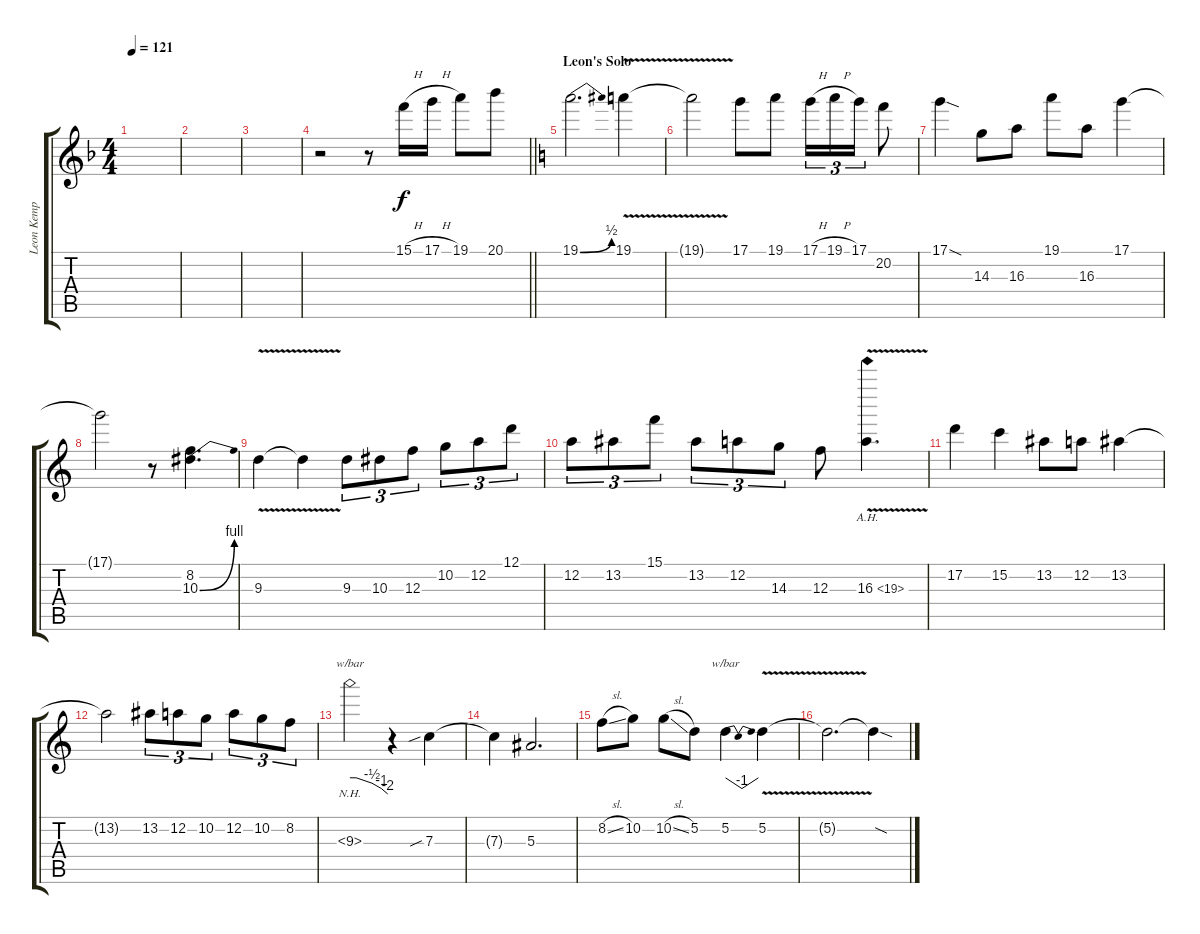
\track ("Leon Kemp Solo" "Leon Kemp ") {instrument distortionguitar}
\staff {score tabs}
\tuning (D4 A3 F3 C3 G2 D2) {hide}
\ts (4 4)
\tempo 121
\clef g2
\ks f
|
|
|
\barLineRight lightlight
r.2 r.8 15.1{h}.16 17.1{h}.16 19.1.8 20.1.8 |
\section ("" "Leon's Solo")
\ks c
19.1{be (bend 0 0 60 2)}.2{d} 19.1{v}.4 |
19.1{t}.2 17.1.8 19.1.8 17.1{h}.16{tu (3 2)} 19.1{h}.16{tu (3 2)} 17.1.16{tu (3 2)} 20.2.8 |
17.1{sod}.4 14.3.8 16.3.8 19.1.8 16.3.8 17.1.4 |
17.1{t}.2 r.8 (8.2 10.3{be (bend 0 0 60 4)}).4{d} |
9.3{v}.4 9.3{t}.4 9.3.8{tu (3 2)} 10.3.8{tu (3 2)} 12.3.8{tu (3 2)} 10.2.8{tu (3 2)} 12.2.8{tu (3 2)} 12.1.8{tu (3 2)} |
12.2.8{tu (3 2)} 13.2.8{tu (3 2)} 15.1.8{tu (3 2)} 13.2.8{tu (3 2)} 12.2.8{tu (3 2)} 14.3.8{tu (3 2)} 12.3.8 16.3{ah 3 v}.4{d} |
17.2.4 15.2.4 13.2.8 12.2.8 13.2.4 |
13.2{t}.2 13.2.8{tu (3 2)} 12.2.8{tu (3 2)} 10.2.8{tu (3 2)} 12.2.8{tu (3 2)} 10.2.8{tu (3 2)} 8.2.8{tu (3 2)} |
9.3{nh}.2{tbe (custom default 0 0 10 0 35 -2 50 -4 60 -8)} r.4 7.3{sib}.4 |
7.3{t}.4 5.3.2{d} |
8.2{sl}.8 10.2.8 10.2{sl}.8 5.2.8 5.2.4{tbe (dip default 0 0 30 -4 60 0)} 5.2{v}.4 |
5.2{t}.2{d} 5.2{sod t}.4
